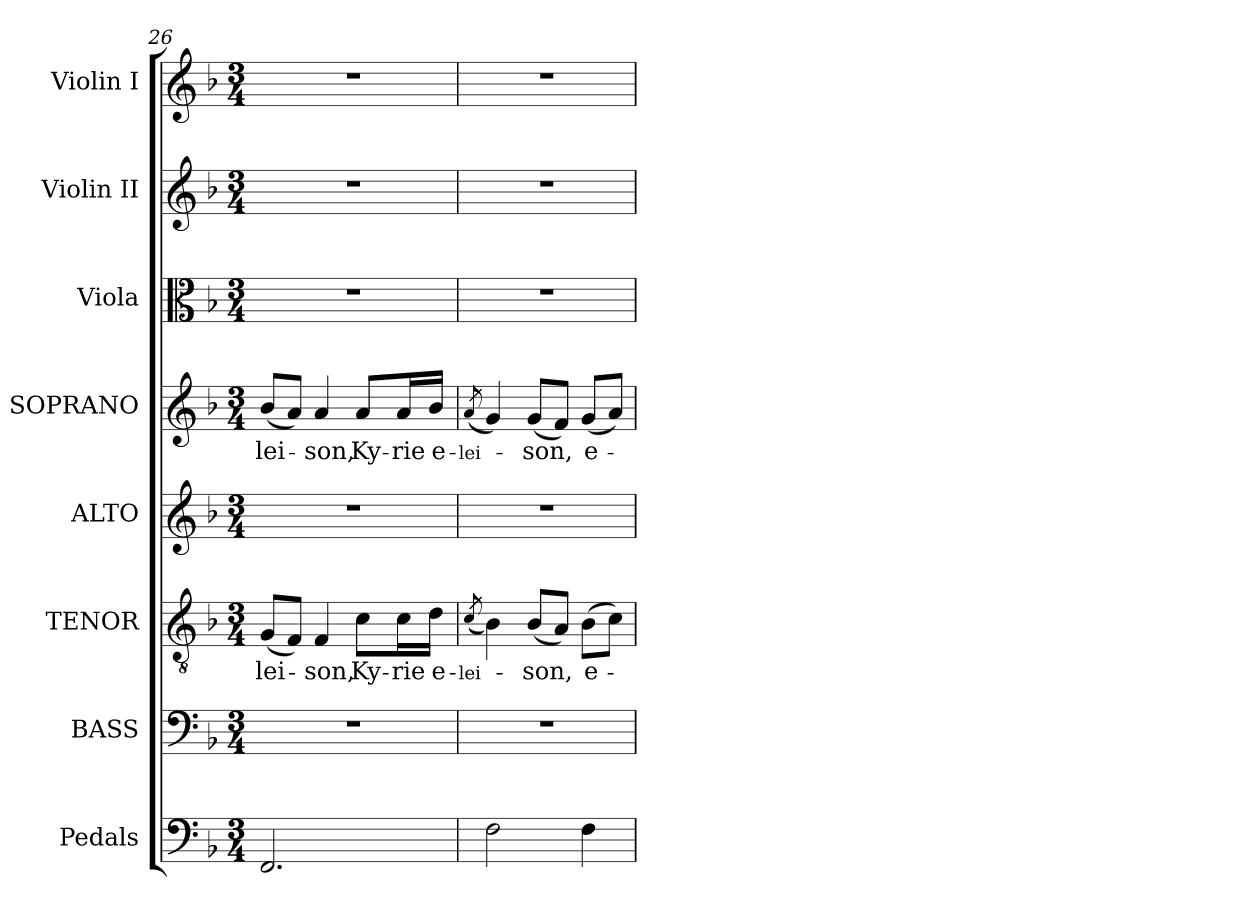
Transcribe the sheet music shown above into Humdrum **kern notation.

**kern	**kern	**kern	**text	**kern	**kern	**text	**kern	**kern	**kern
*part8	*part7	*part6	*part6	*part5	*part4	*part4	*part3	*part2	*part1
*staff8	*staff7	*staff6	*staff6	*staff5	*staff4	*staff4	*staff3	*staff2	*staff1
*I"Pedals	*I"BASS	*I"TENOR	*	*I"ALTO	*I"SOPRANO	*	*I"Viola	*I"Violin II	*I"Violin I
*	*I'B.	*I'T.	*	*I'A.	*I'S.	*	*I'Vla.	*I'Vln. II	*I'Vln. I
*clefF4	*clefF4	*clefGv2	*	*clefG2	*clefG2	*	*clefC3	*clefG2	*clefG2
*	*	*ITrd7c12	*	*	*	*	*	*	*
*k[b-]	*k[b-]	*k[b-]	*	*k[b-]	*k[b-]	*	*k[b-]	*k[b-]	*k[b-]
*F:	*F:	*F:	*	*F:	*F:	*	*F:	*F:	*F:
*M3/4	*M3/4	*M3/4	*	*M3/4	*M3/4	*	*M3/4	*M3/4	*M3/4
=26	=26	=26	=26	=26	=26	=26	=26	=26	=26
!	!LO:N:vis=1	!	!	!	!	!	!	!	!
!	!	!	!LO:LY:b:color=#000000	!LO:N:vis=1	!	!	!	!	!
!	!	!	!	!	!	!LO:LY:b:color=#000000	!LO:N:vis=1	!LO:N:vis=1	!LO:N:vis=1
2.FFi/	2.r	(8GGi/L	-lei-	2.r	(8b-i/L	-lei-	2.r	2.r	2.r
.	.	8FFi/J)	.	.	8ai/J)	.	.	.	.
!	!	!	!LO:LY:b:color=#000000	!	!	!	!	!	!
!	!	!	!	!	!	!LO:LY:b:color=#000000	!	!	!
.	.	4FFi/	-son,	.	4ai/	-son,	.	.	.
!	!	!	!LO:LY:b:color=#000000	!	!	!	!	!	!
!	!	!	!	!	!	!LO:LY:b:color=#000000	!	!	!
.	.	8Ci\L	Ky-	.	8ai/L	Ky-	.	.	.
!	!	!	!LO:LY:b:color=#000000	!	!	!	!	!	!
!	!	!	!	!	!	!LO:LY:b:color=#000000	!	!	!
.	.	16Ci\L	-rie	.	16ai/L	-rie	.	.	.
!	!	!	!LO:LY:b:color=#000000	!	!	!	!	!	!
!	!	!	!	!	!	!LO:LY:b:color=#000000	!	!	!
.	.	16Di\JJ	e-	.	16b-i/JJ	e-	.	.	.
=27	=27	=27	=27	=27	=27	=27	=27	=27	=27
!	!	!	!	!	!	!LO:LY:b:color=#000000	!	!	!
!	!	!	!LO:LY:b:color=#000000	!	!	!	!	!	!
.	.	(8qCi/	-lei-	.	(8qai/	-lei-	.	.	.
!	!LO:N:vis=1	!	!	!LO:N:vis=1	!	!	!LO:N:vis=1	!LO:N:vis=1	!LO:N:vis=1
2Fi\	2.r	4BB-i\)	.	2.r	4gi/)	.	2.r	2.r	2.r
!	!	!	!LO:LY:b:color=#000000	!	!	!	!	!	!
!	!	!	!	!	!	!LO:LY:b:color=#000000	!	!	!
.	.	(8BB-i/L	-son,	.	(8gi/L	-son,	.	.	.
.	.	8AAi/J)	.	.	8fi/J)	.	.	.	.
!	!	!	!LO:LY:b:color=#000000	!	!	!	!	!	!
!	!	!	!	!	!	!LO:LY:b:color=#000000	!	!	!
4Fi\	.	(8BB-i\L	e-	.	(8gi/L	e-	.	.	.
.	.	8Ci\J)	.	.	8ai/J)	.	.	.	.
=	=	=	=	=	=	=	=	=	=
*-	*-	*-	*-	*-	*-	*-	*-	*-	*-
